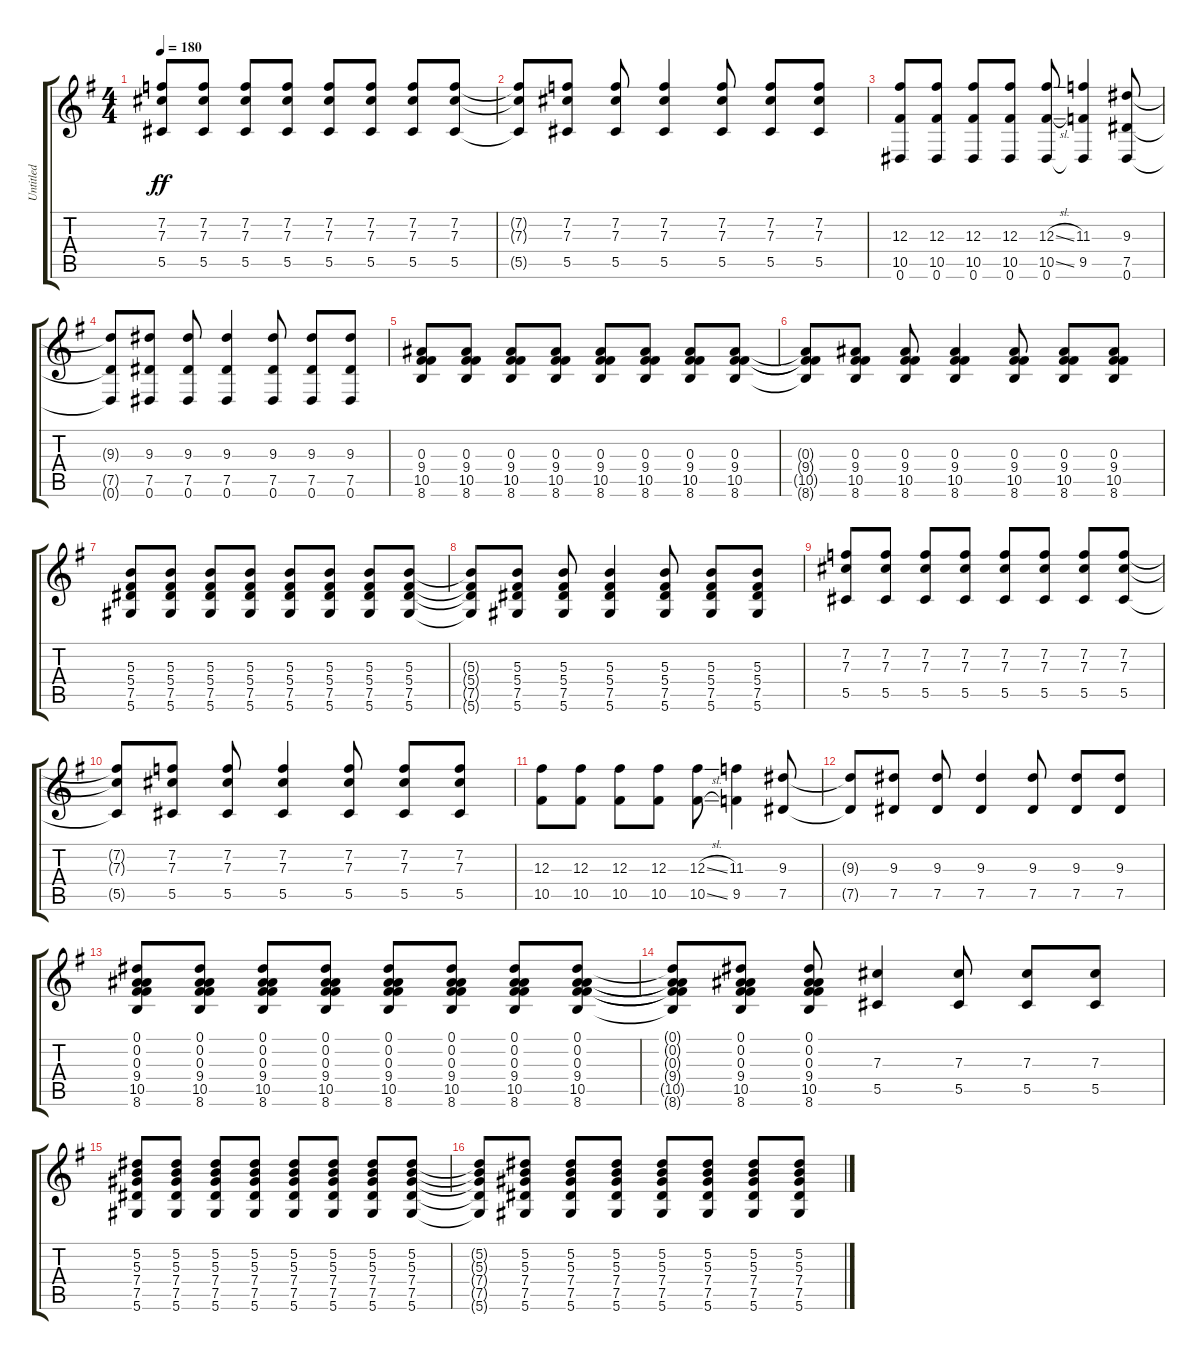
\track ("Untitled" "Untitled") {instrument overdrivenguitar}
\staff {score tabs}
\tuning (Eb4 Bb3 Gb3 Db3 Ab2 Eb2) {hide}
\ts (4 4)
\tempo 180
\clef g2
\ks g
(7.2 7.3 5.5).8{dy ff} (7.2 7.3 5.5).8 (7.2 7.3 5.5).8 (7.2 7.3 5.5).8 (7.2 7.3 5.5).8 (7.2 7.3 5.5).8 (7.2 7.3 5.5).8 (7.2 7.3 5.5).8 |
(7.2{t} 7.3{t} 5.5{t}).8 (7.2 7.3 5.5).8 (7.2 7.3 5.5).8 (7.2 7.3 5.5).4 (7.2 7.3 5.5).8 (7.2 7.3 5.5).8 (7.2 7.3 5.5).8 |
(12.3 10.5 0.6).8 (12.3 10.5 0.6).8 (12.3 10.5 0.6).8 (12.3 10.5 0.6).8 (12.3{sl} 10.5{sl} 0.6).8 (11.3 9.5 0.6{t}).4 (9.3 7.5 0.6).8 |
(9.3{t} 7.5{t} 0.6{t}).8 (9.3 7.5 0.6).8 (9.3 7.5 0.6).8 (9.3 7.5 0.6).4 (9.3 7.5 0.6).8 (9.3 7.5 0.6).8 (9.3 7.5 0.6).8 |
(0.3 9.4 10.5 8.6).8 (0.3 9.4 10.5 8.6).8 (0.3 9.4 10.5 8.6).8 (0.3 9.4 10.5 8.6).8 (0.3 9.4 10.5 8.6).8 (0.3 9.4 10.5 8.6).8 (0.3 9.4 10.5 8.6).8 (0.3 9.4 10.5 8.6).8 |
(0.3{t} 9.4{t} 10.5{t} 8.6{t}).8 (0.3 9.4 10.5 8.6).8 (0.3 9.4 10.5 8.6).8 (0.3 9.4 10.5 8.6).4 (0.3 9.4 10.5 8.6).8 (0.3 9.4 10.5 8.6).8 (0.3 9.4 10.5 8.6).8 |
(5.3 5.4 7.5 5.6).8 (5.3 5.4 7.5 5.6).8 (5.3 5.4 7.5 5.6).8 (5.3 5.4 7.5 5.6).8 (5.3 5.4 7.5 5.6).8 (5.3 5.4 7.5 5.6).8 (5.3 5.4 7.5 5.6).8 (5.3 5.4 7.5 5.6).8 |
(5.3{t} 5.4{t} 7.5{t} 5.6{t}).8 (5.3 5.4 7.5 5.6).8 (5.3 5.4 7.5 5.6).8 (5.3 5.4 7.5 5.6).4 (5.3 5.4 7.5 5.6).8 (5.3 5.4 7.5 5.6).8 (5.3 5.4 7.5 5.6).8 |
(7.2 7.3 5.5).8 (7.2 7.3 5.5).8 (7.2 7.3 5.5).8 (7.2 7.3 5.5).8 (7.2 7.3 5.5).8 (7.2 7.3 5.5).8 (7.2 7.3 5.5).8 (7.2 7.3 5.5).8 |
(7.2{t} 7.3{t} 5.5{t}).8 (7.2 7.3 5.5).8 (7.2 7.3 5.5).8 (7.2 7.3 5.5).4 (7.2 7.3 5.5).8 (7.2 7.3 5.5).8 (7.2 7.3 5.5).8 |
(12.3 10.5).8 (12.3 10.5).8 (12.3 10.5).8 (12.3 10.5).8 (12.3{sl} 10.5{sl}).8 (11.3 9.5).4 (9.3 7.5).8 |
(9.3{t} 7.5{t}).8 (9.3 7.5).8 (9.3 7.5).8 (9.3 7.5).4 (9.3 7.5).8 (9.3 7.5).8 (9.3 7.5).8 |
(0.1 0.2 0.3 9.4 10.5 8.6).8 (0.1 0.2 0.3 9.4 10.5 8.6).8 (0.1 0.2 0.3 9.4 10.5 8.6).8 (0.1 0.2 0.3 9.4 10.5 8.6).8 (0.1 0.2 0.3 9.4 10.5 8.6).8 (0.1 0.2 0.3 9.4 10.5 8.6).8 (0.1 0.2 0.3 9.4 10.5 8.6).8 (0.1 0.2 0.3 9.4 10.5 8.6).8 |
(0.1{t} 0.2{t} 0.3{t} 9.4{t} 10.5{t} 8.6{t}).8 (0.1 0.2 0.3 9.4 10.5 8.6).8 (0.1 0.2 0.3 9.4 10.5 8.6).8 (7.3 5.5).4 (7.3 5.5).8 (7.3 5.5).8 (7.3 5.5).8 |
(5.2 5.3 7.4 7.5 5.6).8 (5.2 5.3 7.4 7.5 5.6).8 (5.2 5.3 7.4 7.5 5.6).8 (5.2 5.3 7.4 7.5 5.6).8 (5.2 5.3 7.4 7.5 5.6).8 (5.2 5.3 7.4 7.5 5.6).8 (5.2 5.3 7.4 7.5 5.6).8 (5.2 5.3 7.4 7.5 5.6).8 |
(5.2{t} 5.3{t} 7.4{t} 7.5{t} 5.6{t}).8 (5.2 5.3 7.4 7.5 5.6).8 (5.2 5.3 7.4 7.5 5.6).8 (5.2 5.3 7.4 7.5 5.6).8 (5.2 5.3 7.4 7.5 5.6).8 (5.2 5.3 7.4 7.5 5.6).8 (5.2 5.3 7.4 7.5 5.6).8 (5.2 5.3 7.4 7.5 5.6).8
